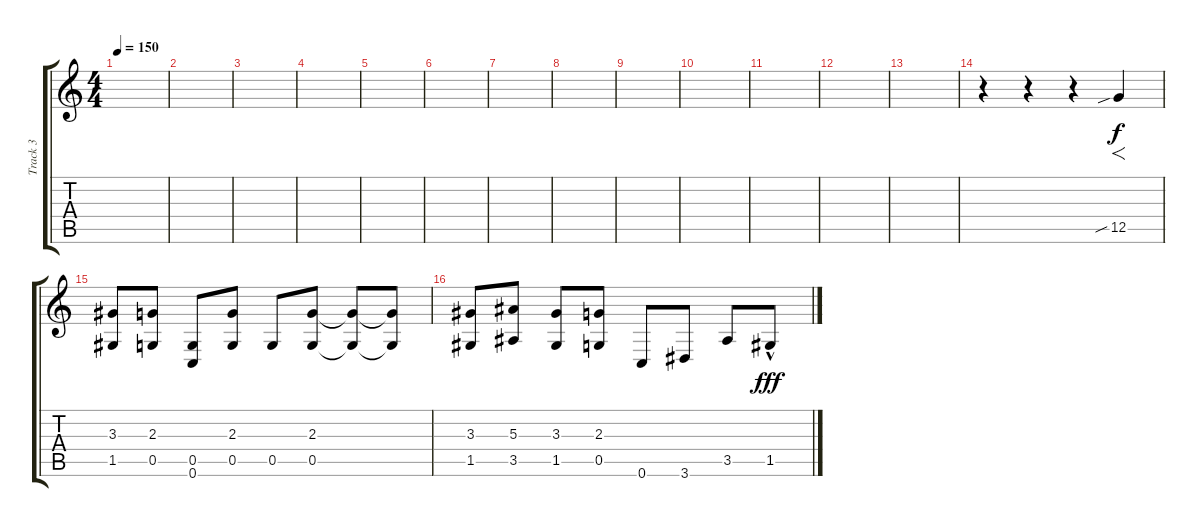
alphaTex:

\track ("Track 3" "Track 3") {instrument overdrivenguitar}
\staff {score tabs}
\tuning (D4 A3 F3 C3 G2 C2) {hide}
\ts (4 4)
\tempo 150
\clef g2
\ks c
|
|
|
|
|
|
|
|
|
|
|
|
|
r.4 r.4 r.4 12.5{sib}.4{f} |
(3.3 1.5).8 (2.3 0.5).8 (0.5 0.6).8 (2.3 0.5).8 0.5.8 (2.3 0.5).8 (2.3{t} 0.5{t}).8 (2.3{t} 0.5{t}).8 |
(3.3 1.5).8 (5.3 3.5).8 (3.3 1.5).8 (2.3 0.5).8 0.6.8 3.6.8 3.5.8 1.5{hac}.8{dy fff}
